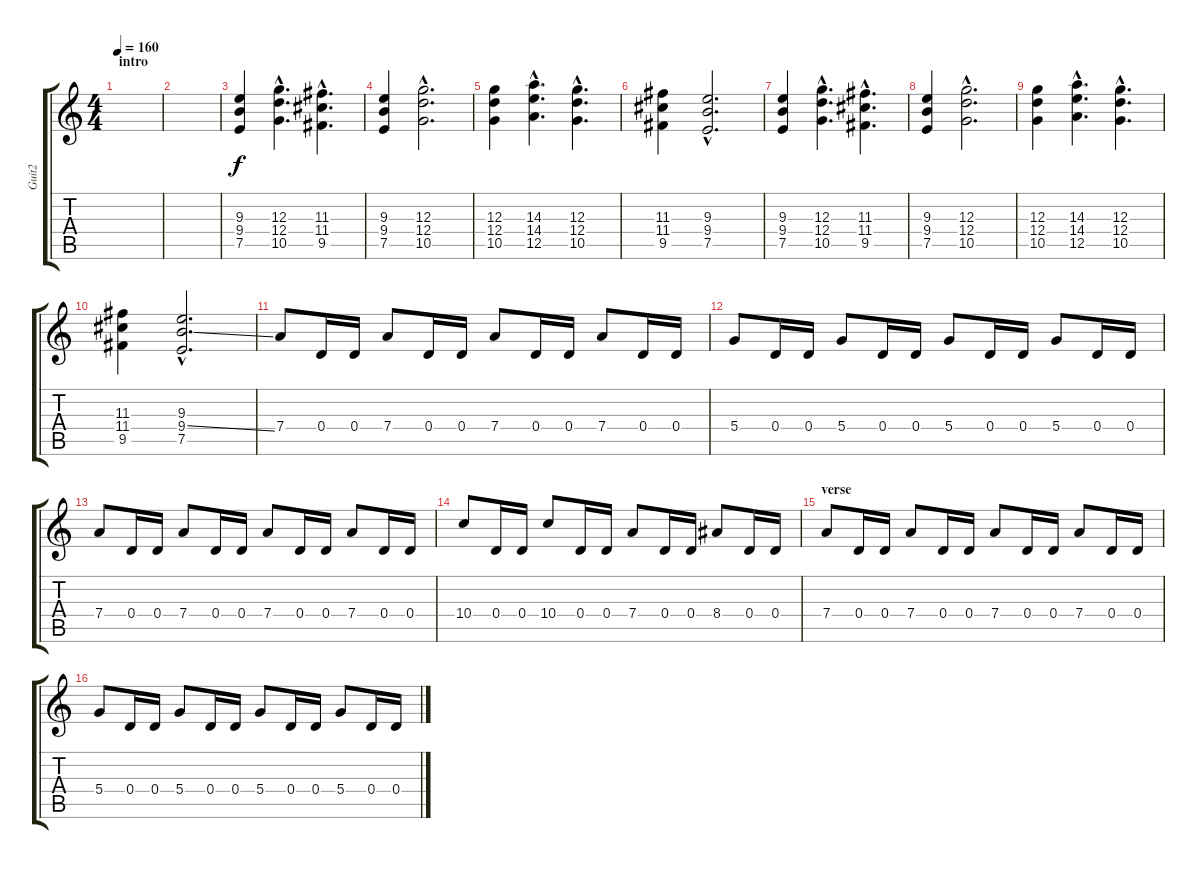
\track ("Guit2" "Guit2") {instrument overdrivenguitar}
\staff {score tabs}
\tuning (E4 B3 G3 D3 A2 E2) {hide}
\ts (4 4)
\section ("" "intro")
\tempo 160
\clef g2
\ks c
|
|
(9.3 9.4 7.5).4 (12.3{hac} 12.4{hac} 10.5{hac}).4{d} (11.3{hac} 11.4{hac} 9.5{hac}).4{d} |
(9.3 9.4 7.5).4 (12.3{hac} 12.4{hac} 10.5{hac}).2{d} |
(12.3 12.4 10.5).4 (14.3{hac} 14.4{hac} 12.5{hac}).4{d} (12.3{hac} 12.4{hac} 10.5{hac}).4{d} |
(11.3 11.4 9.5).4 (9.3{hac} 9.4{hac} 7.5{hac}).2{d} |
(9.3 9.4 7.5).4 (12.3{hac} 12.4{hac} 10.5{hac}).4{d} (11.3{hac} 11.4{hac} 9.5{hac}).4{d} |
(9.3 9.4 7.5).4 (12.3{hac} 12.4{hac} 10.5{hac}).2{d} |
(12.3 12.4 10.5).4 (14.3{hac} 14.4{hac} 12.5{hac}).4{d} (12.3{hac} 12.4{hac} 10.5{hac}).4{d} |
(11.3 11.4 9.5).4 (9.3{hac} 9.4{ss hac} 7.5{hac}).2{d} |
7.4.8 0.4.16 0.4.16 7.4.8 0.4.16 0.4.16 7.4.8 0.4.16 0.4.16 7.4.8 0.4.16 0.4.16 |
5.4.8 0.4.16 0.4.16 5.4.8 0.4.16 0.4.16 5.4.8 0.4.16 0.4.16 5.4.8 0.4.16 0.4.16 |
7.4.8 0.4.16 0.4.16 7.4.8 0.4.16 0.4.16 7.4.8 0.4.16 0.4.16 7.4.8 0.4.16 0.4.16 |
10.4.8 0.4.16 0.4.16 10.4.8 0.4.16 0.4.16 7.4.8 0.4.16 0.4.16 8.4.8 0.4.16 0.4.16 |
\section ("" "verse")
7.4.8 0.4.16 0.4.16 7.4.8 0.4.16 0.4.16 7.4.8 0.4.16 0.4.16 7.4.8 0.4.16 0.4.16 |
5.4.8 0.4.16 0.4.16 5.4.8 0.4.16 0.4.16 5.4.8 0.4.16 0.4.16 5.4.8 0.4.16 0.4.16
